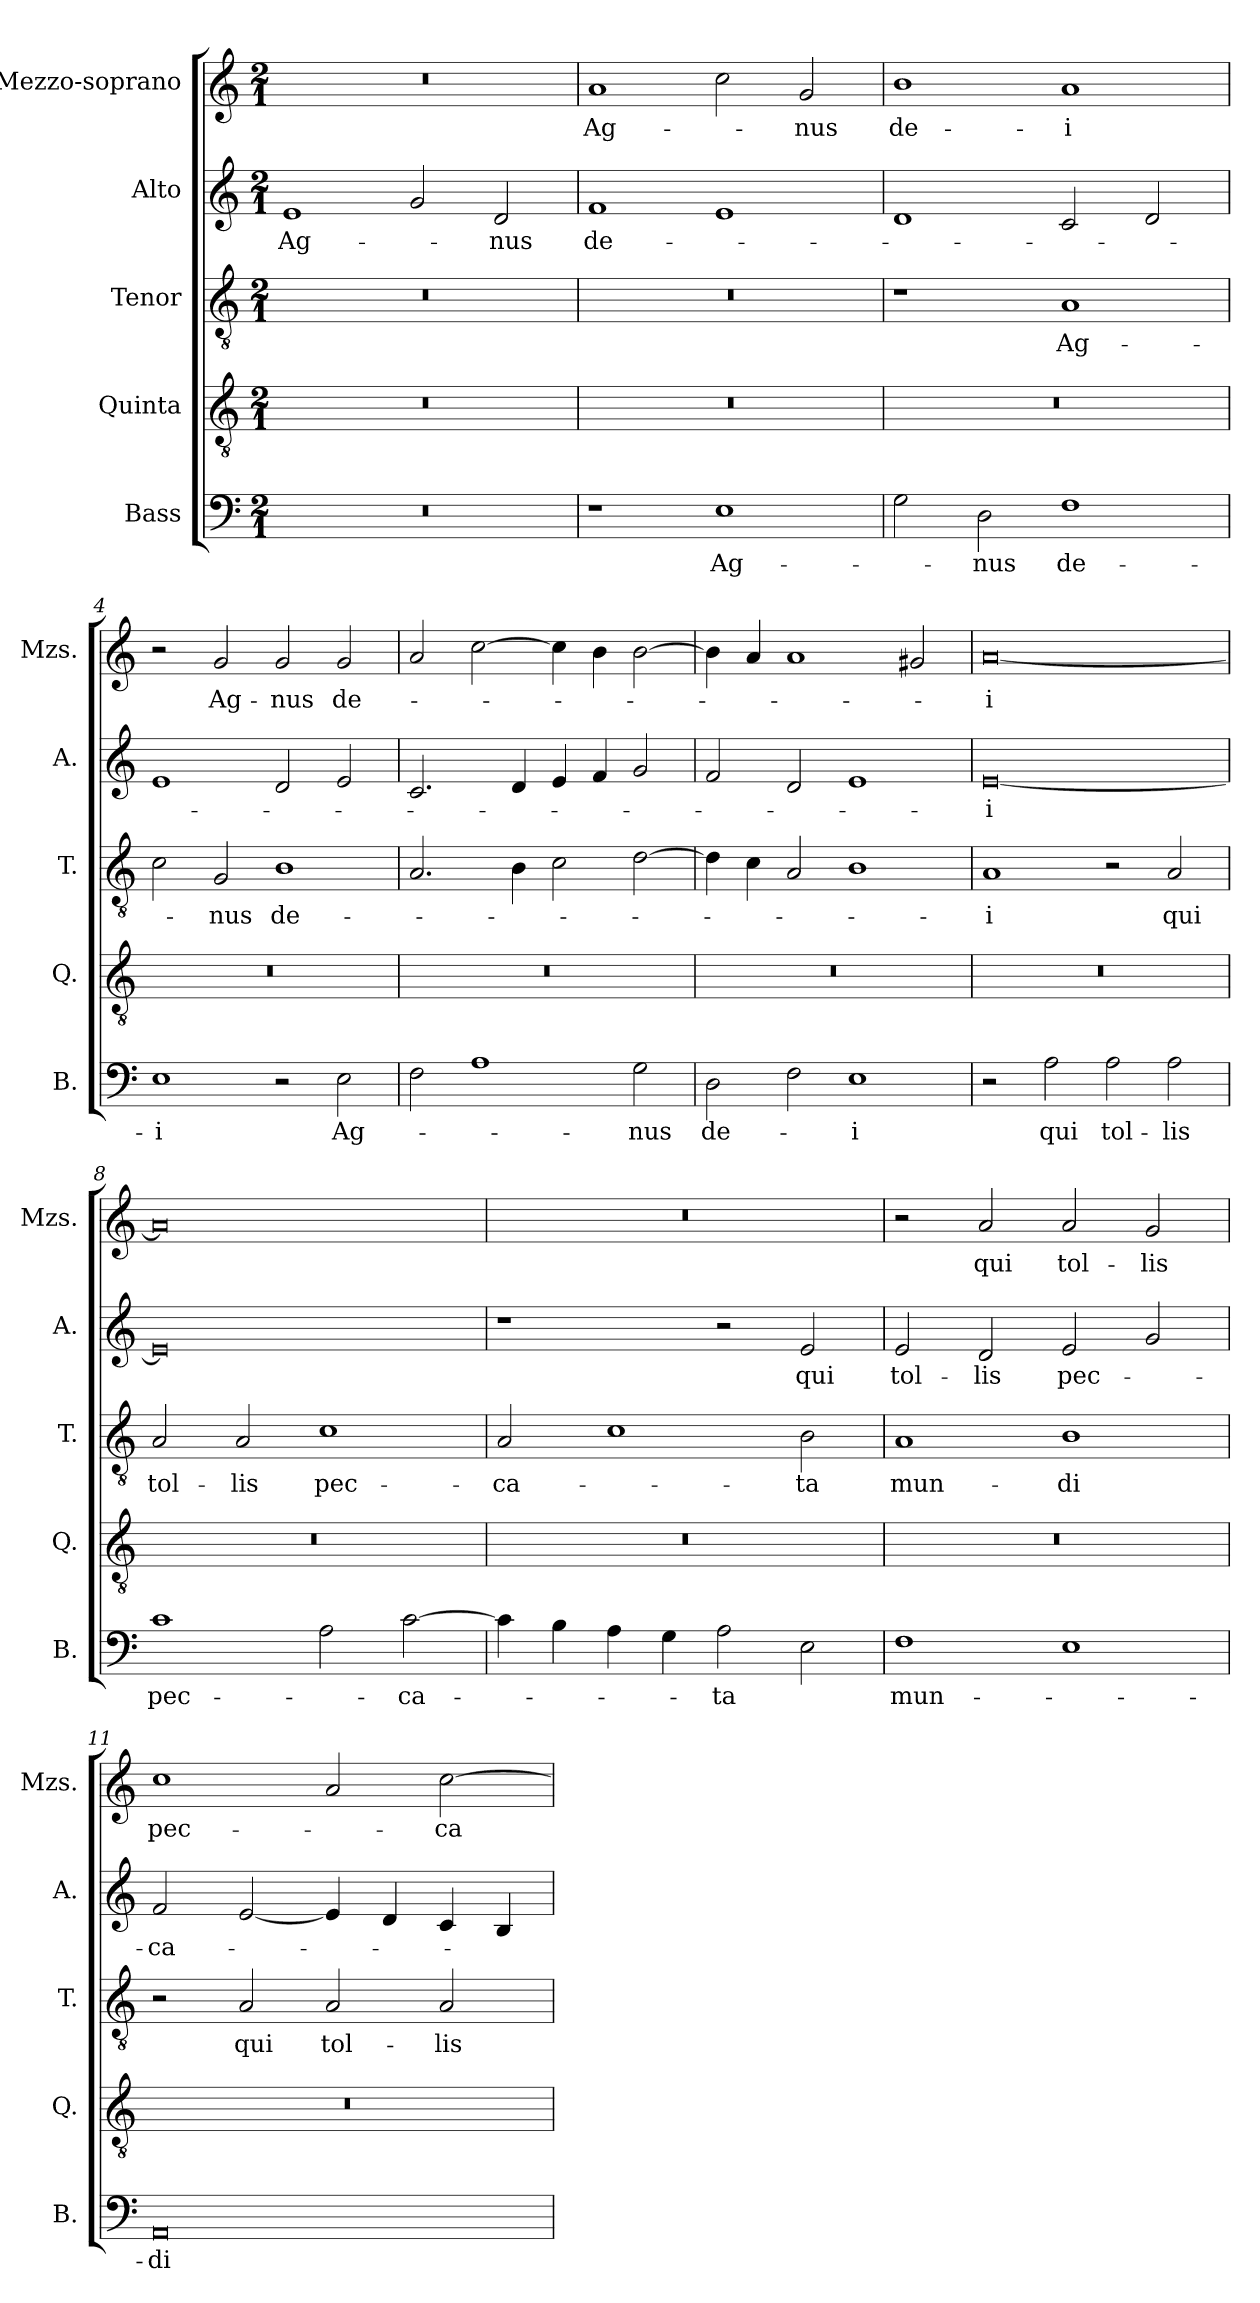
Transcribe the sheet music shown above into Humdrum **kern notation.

**kern	**text	**kern	**kern	**text	**kern	**text	**kern	**text
*part5	*part5	*part4	*part3	*part3	*part2	*part2	*part1	*part1
*staff5	*staff5	*staff4	*staff3	*staff3	*staff2	*staff2	*staff1	*staff1
*I"Bass	*	*I"Quinta	*I"Tenor	*	*I"Alto	*	*I"Mezzo-soprano	*
*I'B.	*	*I'Q.	*I'T.	*	*I'A.	*	*I'Mzs.	*
*clefF4	*	*clefGv2	*clefGv2	*	*clefG2	*	*clefG2	*
*k[]	*	*k[]	*k[]	*	*k[]	*	*k[]	*
*M2/1	*	*M2/1	*M2/1	*	*M2/1	*	*M2/1	*
*MM200	*	*MM200	*MM200	*	*MM200	*	*MM200	*
=1	=1	=1	=1	=1	=1	=1	=1	=1
!	!	!	!	!	!	!LO:LY:b	!	!
0r	.	0r	0r	.	1e	Ag-	0r	.
.	.	.	.	.	2g/	.	.	.
!	!	!	!	!	!	!LO:LY:b	!	!
.	.	.	.	.	2d/	-nus	.	.
=2	=2	=2	=2	=2	=2	=2	=2	=2
!	!	!	!	!	!	!LO:LY:b	!	!LO:LY:b
1r	.	0r	0r	.	1f	de-	1a	Ag-
!	!LO:LY:b	!	!	!	!	!	!	!
1E	Ag-	.	.	.	1e	.	2cc\	.
!	!	!	!	!	!	!	!	!LO:LY:b
.	.	.	.	.	.	.	2g/	-nus
=3	=3	=3	=3	=3	=3	=3	=3	=3
!	!	!	!	!	!	!	!	!LO:LY:b
2G\	.	0r	1r	.	1d	.	1b	de-
!	!LO:LY:b	!	!	!	!	!	!	!
2D\	-nus	.	.	.	.	.	.	.
!	!LO:LY:b	!	!	!LO:LY:b	!	!	!	!LO:LY:b
1F	de-	.	1A	Ag-	2c/	.	1a	-i
.	.	.	.	.	2d/	.	.	.
=4	=4	=4	=4	=4	=4	=4	=4	=4
!	!LO:LY:b	!	!	!	!	!	!	!
1E	-i	0r	2c\	.	1e	.	2r	.
!	!	!	!	!LO:LY:b	!	!	!	!LO:LY:b
.	.	.	2G/	-nus	.	.	2g/	Ag-
!	!	!	!	!LO:LY:b	!	!	!	!LO:LY:b
2r	.	.	1B	de-	2d/	.	2g/	-nus
!	!LO:LY:b	!	!	!	!	!	!	!LO:LY:b
2E\	Ag-	.	.	.	2e/	.	2g/	de-
!!LO:LB:g=z
=5	=5	=5	=5	=5	=5	=5	=5	=5
2F\	.	0r	2.A/	.	2.c/	.	2a/	.
1A	.	.	.	.	.	.	[2cc\	.
.	.	.	4B\	.	4d/	.	.	.
.	.	.	2c\	.	4e/	.	4cc\]	.
.	.	.	.	.	4f/	.	4b\	.
!	!LO:LY:b	!	!	!	!	!	!	!
2G\	-nus	.	[2d\	.	2g/	.	[2b\	.
=6	=6	=6	=6	=6	=6	=6	=6	=6
!	!LO:LY:b	!	!	!	!	!	!	!
2D\	de-	0r	4d\]	.	2f/	.	4b\]	.
.	.	.	4c\	.	.	.	4a/	.
2F\	.	.	2A/	.	2d/	.	1a	.
!	!LO:LY:b	!	!	!	!	!	!	!
1E	-i	.	1B	.	1e	.	.	.
.	.	.	.	.	.	.	2g#X/	.
=7	=7	=7	=7	=7	=7	=7	=7	=7
!	!	!	!	!LO:LY:b	!	!LO:LY:b	!	!LO:LY:b
2r	.	0r	1A	-i	[0e	-i	[0a	-i
!	!LO:LY:b	!	!	!	!	!	!	!
2A\	qui	.	.	.	.	.	.	.
!	!LO:LY:b	!	!	!	!	!	!	!
2A\	tol-	.	2r	.	.	.	.	.
!	!LO:LY:b	!	!	!LO:LY:b	!	!	!	!
2A\	-lis	.	2A/	qui	.	.	.	.
=8	=8	=8	=8	=8	=8	=8	=8	=8
!	!LO:LY:b	!	!	!LO:LY:b	!	!	!	!
1c	pec-	0r	2A/	tol-	0e]	.	0a]	.
!	!	!	!	!LO:LY:b	!	!	!	!
.	.	.	2A/	-lis	.	.	.	.
!	!	!	!	!LO:LY:b	!	!	!	!
2A\	.	.	1c	pec-	.	.	.	.
!	!LO:LY:b	!	!	!	!	!	!	!
[2c\	-ca-	.	.	.	.	.	.	.
!!LO:PB:g=z
=9	=9	=9	=9	=9	=9	=9	=9	=9
!	!	!	!	!LO:LY:b	!	!	!	!
4c\]	.	0r	2A/	-ca-	1r	.	0r	.
4B\	.	.	.	.	.	.	.	.
4A\	.	.	1c	.	.	.	.	.
4G\	.	.	.	.	.	.	.	.
!	!LO:LY:b	!	!	!	!	!	!	!
2A\	-ta	.	.	.	2r	.	.	.
!	!	!	!	!LO:LY:b	!	!LO:LY:b	!	!
2E\	.	.	2B\	-ta	2e/	qui	.	.
=10	=10	=10	=10	=10	=10	=10	=10	=10
!	!LO:LY:b	!	!	!LO:LY:b	!	!LO:LY:b	!	!
1F	mun-	0r	1A	mun-	2e/	tol-	2r	.
!	!	!	!	!	!	!LO:LY:b	!	!LO:LY:b
.	.	.	.	.	2d/	-lis	2a/	qui
!	!	!	!	!LO:LY:b	!	!LO:LY:b	!	!LO:LY:b
1E	.	.	1B	-di	2e/	pec-	2a/	tol-
!	!	!	!	!	!	!	!	!LO:LY:b
.	.	.	.	.	2g/	.	2g/	-lis
=11	=11	=11	=11	=11	=11	=11	=11	=11
!	!LO:LY:b	!	!	!	!	!LO:LY:b	!	!LO:LY:b
0AA	-di	0r	2r	.	2f/	-ca-	1cc	pec-
!	!	!	!	!LO:LY:b	!	!	!	!
.	.	.	2A/	qui	[2e/	.	.	.
!	!	!	!	!LO:LY:b	!	!	!	!
.	.	.	2A/	tol-	4e/]	.	2a/	.
.	.	.	.	.	4d/	.	.	.
!	!	!	!	!LO:LY:b	!	!	!	!LO:LY:b
.	.	.	2A/	-lis	4c/	.	[2cc\	-ca-
.	.	.	.	.	4B/	.	.	.
=	=	=	=	=	=	=	=	=
*-	*-	*-	*-	*-	*-	*-	*-	*-
